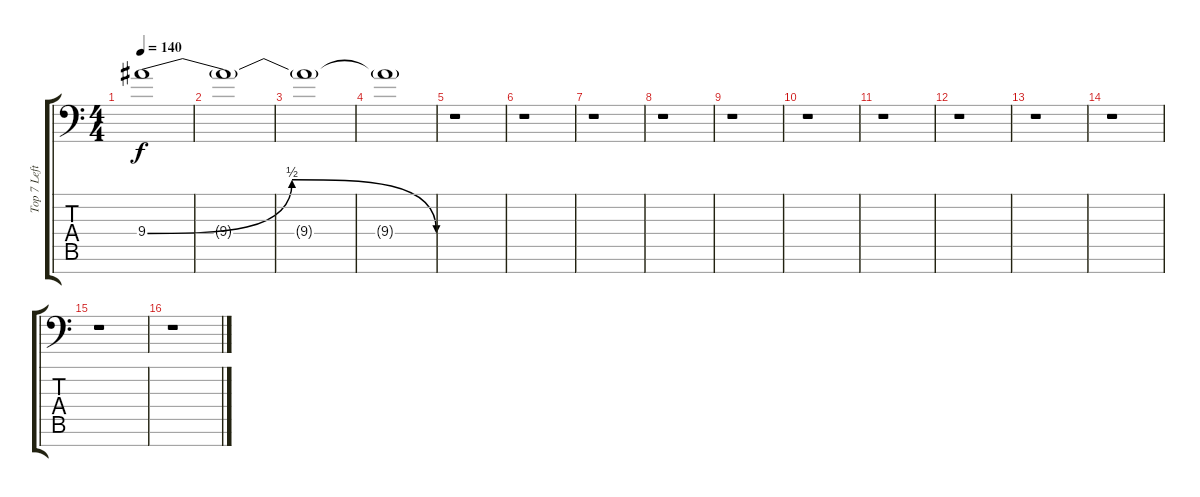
\track ("Top 7 Left Channel" "Top 7 Left") {instrument overdrivenguitar}
\staff {score tabs}
\tuning (Eb4 Bb3 Gb3 Db3 Ab2 Eb2 Bb1) {hide}
\ts (4 4)
\tempo 140
\clef f4
\ks c
9.4{be (bendrelease 0 0 20 2 32 2 60 0)}.1{dy f} |
9.4{t}.1 |
9.4{t}.1{volume 0} |
9.4{t}.1 |
r.1 |
r.1 |
r.1 |
r.1 |
r.1 |
r.1 |
r.1 |
r.1 |
r.1 |
r.1 |
r.1 |
r.1
